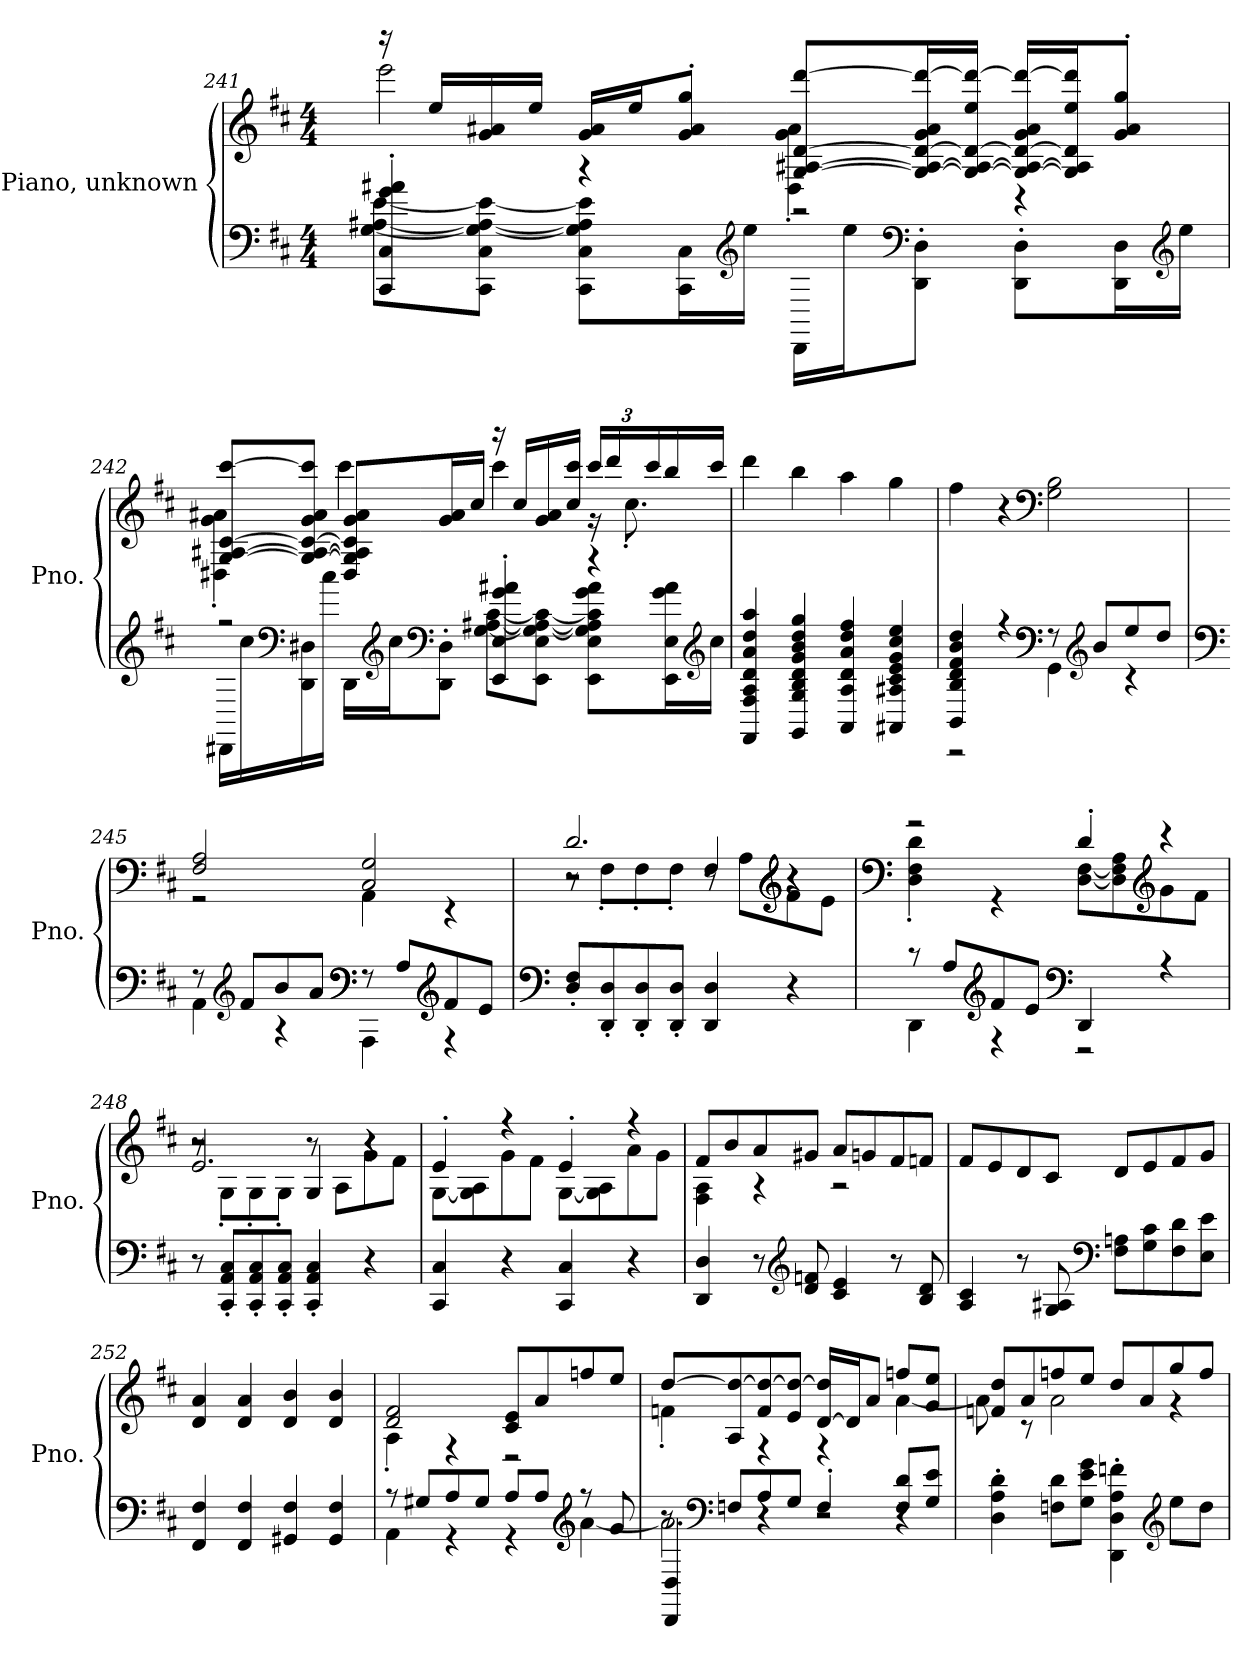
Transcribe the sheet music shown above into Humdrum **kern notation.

**kern	**kern
*part1	*part1
*staff2	*staff1
*I"Piano, unknown	*
*I'Pno.	*
*clefF4	*clefG2
*k[f#c#]	*k[f#c#]
*M4/4	*M4/4
=241	=241
*^	*^
4CC#/' 4C#/' 4g/' 4a#X/'	[8G\ [8A#X\ [8e\L	16r	2eee\
.	.	16ee/LL	.
.	8CC#\ 8C#\ 8G\_ 8A#\_ 8e\_J	16g/ 16a#X/	.
.	.	16ee/JJ	.
4r	8CC#\ 8C#\ 8G\] 8A#\] 8e\]L	16g/ 16a#/LL	.
.	.	16ee/J	.
.	16CC#\ 16C#\L	8g/' 8a#/' 8gg/'J	.
*clefG2	*	*	*
.	16ee\JJ	.	.
2r	16DD\LL	[8G/ [8A#X/ [8d/ [8ddd/L	4D\' 4g\' 4a#\'
.	16ee\J	.	.
*clefF4	*	*	*
.	8DD\' 8D\'J	16G/_ 16A#/_ 16d/_ 16g/ 16a#/ 16ddd/_L	.
.	.	16G/_ 16A#/_ 16d/_ 16ee/ 16ddd/_JJ	.
.	8DD\' 8D\'L	16G/_ 16A#/_ 16d/_ 16g/ 16a#/ 16ddd/_LL	4r
.	.	16G/] 16A#/] 16d/] 16ee/ 16ddd/]J	.
.	16DD\ 16D\L	8g/' 8a#/' 8gg/'J	.
*clefG2	*	*	*
.	16ee\JJ	.	.
!!LO:LB:g=z	!!
=242	=242	=242	=242
2r	16DD#X\LL	[8G/ [8A#X/ [8c#/ [8ccc#/L	4D#X\' 4g\' 4a#X\'
.	16cc#\	.	.
*clefF4	*	*	*
.	16DD#\ 16D#X\	8G/_ 8A#/_ 8c#/_ 8g/ 8a#/ 8ccc#/]J	.
.	16cc#\JJ	.	.
.	16DD#\LL	8D#/ 8G/] 8A#/] 8c#/] 8g/ 8a#/L	4ccc#\
*clefG2	*	*	*
.	16cc#\J	.	.
*clefF4	*	*	*
.	8DD#\' 8D#\'J	16g/ 16a#/L	.
.	.	16cc#/JJ	.
4EE/' 4E/' 4g/' 4a#X/'	[8G\ [8A#X\ [8c#\L	16r	4ccc#\
.	.	16cc#/LL	.
.	8EE\ 8E\ 8G\_ 8A#\_ 8c#\_J	16g/ 16a#/	.
.	.	16cc#/ 16ccc#/JJ	.
*	*	*Xbrackettup	*
4r	8EE\ 8E\ 8G\] 8A#\] 8c#\] 8g\ 8a#\L	24ccc#/LL	16r
.	.	24ddd/	.
.	.	.	8.cc#'\
.	.	24ccc#/	.
.	16EE\ 16E\ 16g\ 16a#\L	16bb/	.
*clefG2	*	*	*
.	16cc#\JJ	16ccc#/JJ	.
*v	*v	*	*
*	*v	*v
=243	=243
4FF#/ 4F#/ 4A/ 4d/ 4a/ 4dd/ 4aa/	4ddd\
4GG/ 4G/ 4B/ 4d/ 4g/ 4b/ 4dd/ 4gg/	4bb\
4AA/ 4A/ 4d/ 4a/ 4dd/ 4ff#/	4aa\
4AA#X/ 4A#X/ 4c#/ 4e/ 4g/ 4cc#/ 4ee/	4gg\
!!LO:LB:g=z
=244	=244
*^	*
4BB/ 4B/ 4d/ 4f#/ 4b/ 4dd/	2r	4ff#\
4r	.	4r
*clefF4	*	*clefF4
8r	4GG\	2G\ 2B\
*clefG2	*	*
8b/L	.	.
8ee/	4r	.
8dd/J	.	.
=245	=245	=245
*clefF4	*	*
*	*	*^
8r	4AA\	2F#/ 2A/	2r
*clefG2	*	*	*
8f#/L	.	.	.
8b/	4r	.	.
8a/J	.	.	.
*clefF4	*	*	*
8r	4AAA\	2C#/ 2G/	4AA\
8A/L	.	.	.
*clefG2	*	*	*
8f#/	4r	.	4r
8e/J	.	.	.
*v	*v	*	*
*	*v	*v
=246	=246
*clefF4	*
*	*^
*	*	*^
8D/' 8F#/'L	2.d/	8r	2r
8DD/' 8D/'	.	8F#'\L	.
8DD/' 8D/'	.	8F#'\	.
8DD/' 8D/'J	.	8F#'\J	.
4DD/ 4D/	.	8r	4F#/
.	.	8A\L	.
*	*clefG2	*	*
4r	4r	8f#\	4r
.	.	8e\J	.
*	*v	*v	*v
!!LO:LB:g=z
=247	=247
*	*clefF4
*^	*^
8r	4DD\	2r	4D\' 4F#\' 4d\'
8A/L	.	.	.
*clefG2	*	*	*
8f#/	4r	.	4r
8e/J	.	.	.
*clefF4	*	*	*
4DD/	2r	4d'/	[8D\ [8F#\L
.	.	.	8D\] 8F#\] 8A\
*	*	*clefG2	*
4r	.	4r	8g\
.	.	.	8f#\J
*v	*v	*	*
=248	=248	=248
*	*	*^
8r	2.e/	8r	2r
8CC#/' 8AA/' 8C#/'L	.	8G'\L	.
8CC#/' 8AA/' 8C#/'	.	8G'\	.
8CC#/' 8AA/' 8C#/'J	.	8G'\J	.
4CC#/' 4AA/' 4C#/'	.	8r	4G/
.	.	8A\L	.
4r	4r	8g\	4r
.	.	8f#\J	.
*	*	*v	*v
=249	=249	=249
4CC#/ 4C#/	4e'/	[8G\L
.	.	8G\] 8A\
4r	4r	8g\
.	.	8f#\J
4CC#/ 4C#/	4e'/	[8G\L
.	.	8G\] 8A\
4r	4r	8a\
.	.	8g\J
!!LO:PB:g=z	!!
=250	=250	=250
4DD/ 4D/	8f#/L	4F#\ 4A\
.	8b/	.
8r	8a/	4r
*clefG2	*	*
8d/ 8fn/	8g#X/J	.
4c#/ 4e/	8a/L	2r
.	8gn/	.
8r	8f#/	.
8B/ 8d/	8fn/J	.
*	*v	*v
=251	=251
4A/ 4c#/	8f#/L
.	8e/
8r	8d/
8G/ 8A#X/	8c#/J
*clefF4	*
8F#\ 8An\L	8d/L
8G\ 8c#\	8e/
8F#\ 8d\	8f#/
8E\ 8e\J	8g/J
=252	=252
4FF#/ 4F#/	4d/ 4a/
4FF#/ 4F#/	4d/ 4a/
4GG#X/ 4F#/	4d/ 4b/
4GG#/ 4F#/	4d/ 4b/
=253	=253
*^	*^
8r	4AA\	2d/ 2f#/	4A'\
8G#X/L	.	.	.
8A/	4r	.	4r
8G#/J	.	.	.
8A/L	4r	8c#/ 8e/L	2r
8A/J	.	8a/	.
*clefG2	*	*	*
8r	[4a\	8ffn/	.
8g/	.	8ee/J	.
!!LO:LB:g=z	!!
=254	=254	=254	=254
*	*^	*	*
8r	2.a\]	4DD/ 4D/	[8dd/L	4fn'\
*clefF4	*	*	*	*
8Fn/L	.	.	8A/ 8dd/_	.
8A/	.	4r	8f/ 8dd/_	4r
8G/J	.	.	8e/ 8dd/_J	.
4F'/	.	2r	[16d/ 16dd/]LL	4r
.	.	.	16d/J]	.
.	.	.	8a/J	.
8F/ 8d/L	4r	.	8ffn/L	[4a\
8G/ 8e/J	.	.	8g/ 8ee/J	.
*v	*v	*v	*	*
=255	=255	=255
4D\' 4A\' 4d\'	8fn/ 8dd/L	8a\]
.	8a/	8r
8Fn\ 8d\L	8ffn/	2a\
8G\ 8e\ 8g\J	8ee/J	.
4DD\' 4D\' 4A\' 4fn\'	8dd/L	.
.	8a/	.
*clefG2	*	*
8ee\L	8gg/	4r
8dd\J	8ff/J	.
*	*v	*v
=	=
*-	*-
